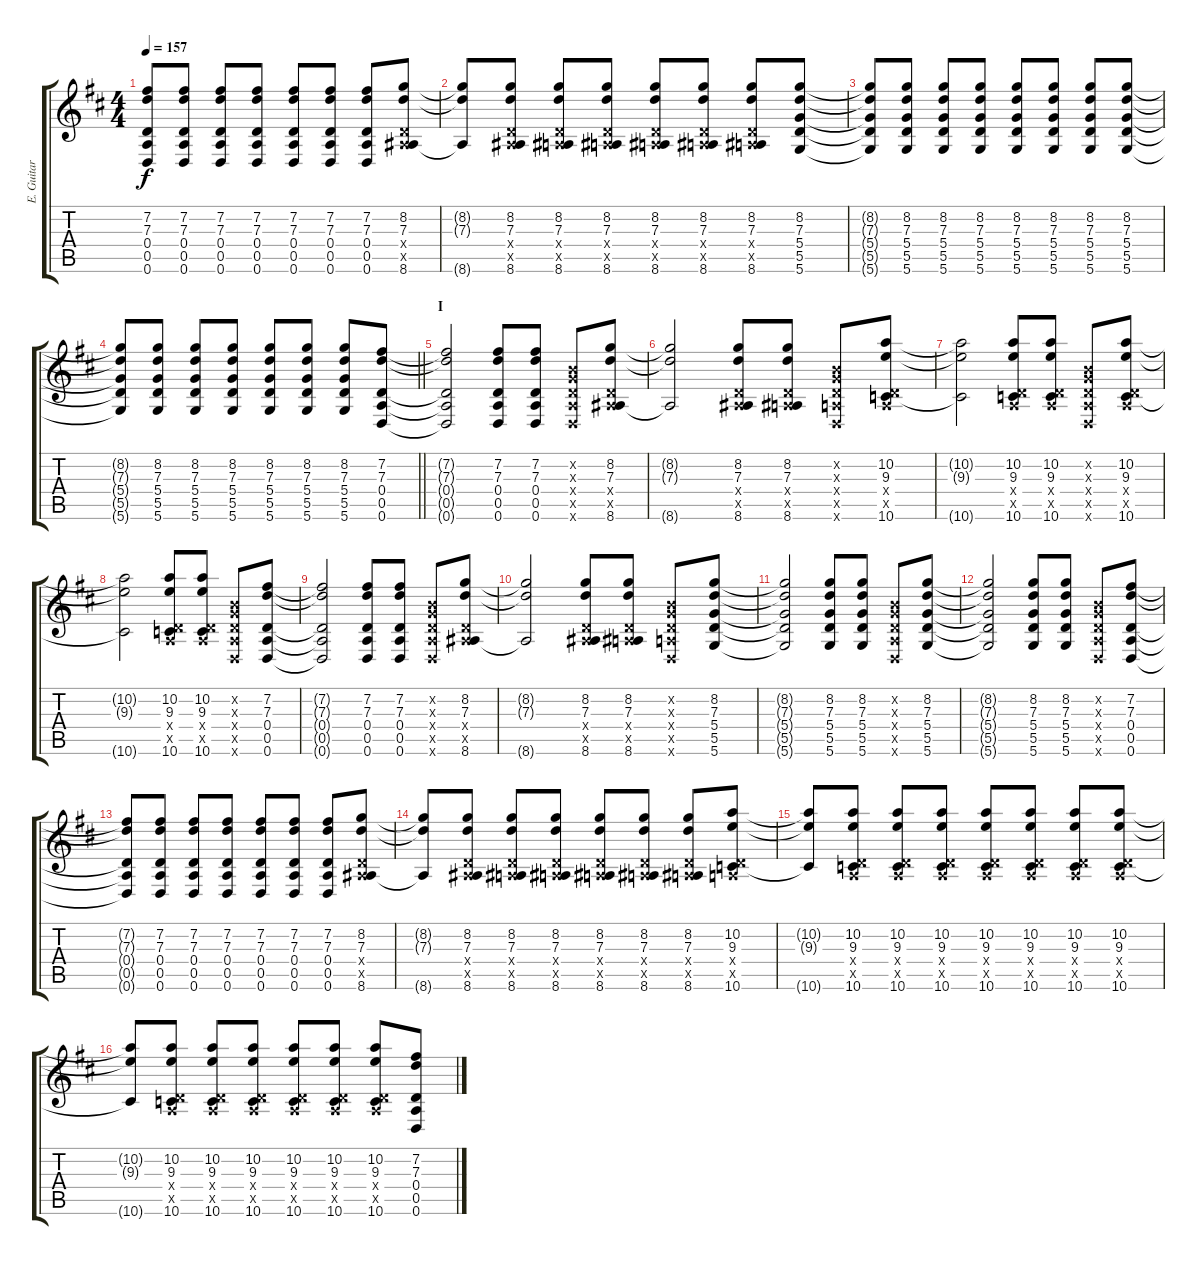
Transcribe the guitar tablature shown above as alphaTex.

\track ("E. Guitar I" "E. Guitar ") {instrument overdrivenguitar}
\staff {score tabs}
\tuning (E4 B3 G3 D3 A2 D2) {hide}
\ts (4 4)
\tempo 157
\clef g2
\ks d
(7.2{t} 7.3{t} 0.4{t} 0.5{t} 0.6{t}).8{dy f} (7.2 7.3 0.4 0.5 0.6).8 (7.2 7.3 0.4 0.5 0.6).8 (7.2 7.3 0.4 0.5 0.6).8 (7.2 7.3 0.4 0.5 0.6).8 (7.2 7.3 0.4 0.5 0.6).8 (7.2 7.3 0.4 0.5 0.6).8 (8.2 7.3 0.4{x} 0.5{x} 8.6).8 |
(8.2{t} 7.3{t} 8.6{t}).8 (8.2 7.3 0.4{x} 0.5{x} 8.6).8 (8.2 7.3 0.4{x} 0.5{x} 8.6).8 (8.2 7.3 0.4{x} 0.5{x} 8.6).8 (8.2 7.3 0.4{x} 0.5{x} 8.6).8 (8.2 7.3 0.4{x} 0.5{x} 8.6).8 (8.2 7.3 0.4{x} 0.5{x} 8.6).8 (8.2 7.3 5.4 5.5 5.6).8 |
(8.2{t} 7.3{t} 5.4{t} 5.5{t} 5.6{t}).8 (8.2 7.3 5.4 5.5 5.6).8 (8.2 7.3 5.4 5.5 5.6).8 (8.2 7.3 5.4 5.5 5.6).8 (8.2 7.3 5.4 5.5 5.6).8 (8.2 7.3 5.4 5.5 5.6).8 (8.2 7.3 5.4 5.5 5.6).8 (8.2 7.3 5.4 5.5 5.6).8 |
\barLineRight lightlight
(8.2{t} 7.3{t} 5.4{t} 5.5{t} 5.6{t}).8 (8.2 7.3 5.4 5.5 5.6).8 (8.2 7.3 5.4 5.5 5.6).8 (8.2 7.3 5.4 5.5 5.6).8 (8.2 7.3 5.4 5.5 5.6).8 (8.2 7.3 5.4 5.5 5.6).8 (8.2 7.3 5.4 5.5 5.6).8 (7.2 7.3 0.4 0.5 0.6).8 |
\section ("" "I")
(7.2{t} 7.3{t} 0.4{t} 0.5{t} 0.6{t}).2 (7.2 7.3 0.4 0.5 0.6).8 (7.2 7.3 0.4 0.5 0.6).8 (0.2{x} 0.3{x} 0.4{x} 0.5{x} 0.6{x}).8 (8.2 7.3 0.4{x} 0.5{x} 8.6).8 |
(8.2{t} 7.3{t} 8.6{t}).2 (8.2 7.3 0.4{x} 0.5{x} 8.6).8 (8.2 7.3 0.4{x} 0.5{x} 8.6).8 (0.2{x} 0.3{x} 0.4{x} 0.5{x} 0.6{x}).8 (10.2 9.3 0.4{x} 0.5{x} 10.6).8 |
(10.2{t} 9.3{t} 10.6{t}).2 (10.2 9.3 0.4{x} 0.5{x} 10.6).8 (10.2 9.3 0.4{x} 0.5{x} 10.6).8 (0.2{x} 0.3{x} 0.4{x} 0.5{x} 0.6{x}).8 (10.2 9.3 0.4{x} 0.5{x} 10.6).8 |
(10.2{t} 9.3{t} 10.6{t}).2 (10.2 9.3 0.4{x} 0.5{x} 10.6).8 (10.2 9.3 0.4{x} 0.5{x} 10.6).8 (0.2{x} 0.3{x} 0.4{x} 0.5{x} 0.6{x}).8 (7.2 7.3 0.4 0.5 0.6).8 |
(7.2{t} 7.3{t} 0.4{t} 0.5{t} 0.6{t}).2 (7.2 7.3 0.4 0.5 0.6).8 (7.2 7.3 0.4 0.5 0.6).8 (0.2{x} 0.3{x} 0.4{x} 0.5{x} 0.6{x}).8 (8.2 7.3 0.4{x} 0.5{x} 8.6).8 |
(8.2{t} 7.3{t} 8.6{t}).2 (8.2 7.3 0.4{x} 0.5{x} 8.6).8 (8.2 7.3 0.4{x} 0.5{x} 8.6).8 (0.2{x} 0.3{x} 0.4{x} 0.5{x} 0.6{x}).8 (8.2 7.3 5.4 5.5 5.6).8 |
(8.2{t} 7.3{t} 5.4{t} 5.5{t} 5.6{t}).2 (8.2 7.3 5.4 5.5 5.6).8 (8.2 7.3 5.4 5.5 5.6).8 (0.2{x} 0.3{x} 0.4{x} 0.5{x} 0.6{x}).8 (8.2 7.3 5.4 5.5 5.6).8 |
(8.2{t} 7.3{t} 5.4{t} 5.5{t} 5.6{t}).2 (8.2 7.3 5.4 5.5 5.6).8 (8.2 7.3 5.4 5.5 5.6).8 (0.2{x} 0.3{x} 0.4{x} 0.5{x} 0.6{x}).8 (7.2 7.3 0.4 0.5 0.6).8 |
(7.2{t} 7.3{t} 0.4{t} 0.5{t} 0.6{t}).8 (7.2 7.3 0.4 0.5 0.6).8 (7.2 7.3 0.4 0.5 0.6).8 (7.2 7.3 0.4 0.5 0.6).8 (7.2 7.3 0.4 0.5 0.6).8 (7.2 7.3 0.4 0.5 0.6).8 (7.2 7.3 0.4 0.5 0.6).8 (8.2 7.3 0.4{x} 0.5{x} 8.6).8 |
(8.2{t} 7.3{t} 8.6{t}).8 (8.2 7.3 0.4{x} 0.5{x} 8.6).8 (8.2 7.3 0.4{x} 0.5{x} 8.6).8 (8.2 7.3 0.4{x} 0.5{x} 8.6).8 (8.2 7.3 0.4{x} 0.5{x} 8.6).8 (8.2 7.3 0.4{x} 0.5{x} 8.6).8 (8.2 7.3 0.4{x} 0.5{x} 8.6).8 (10.2 9.3 0.4{x} 0.5{x} 10.6).8 |
(10.2{t} 9.3{t} 10.6{t}).8 (10.2 9.3 0.4{x} 0.5{x} 10.6).8 (10.2 9.3 0.4{x} 0.5{x} 10.6).8 (10.2 9.3 0.4{x} 0.5{x} 10.6).8 (10.2 9.3 0.4{x} 0.5{x} 10.6).8 (10.2 9.3 0.4{x} 0.5{x} 10.6).8 (10.2 9.3 0.4{x} 0.5{x} 10.6).8 (10.2 9.3 0.4{x} 0.5{x} 10.6).8 |
(10.2{t} 9.3{t} 10.6{t}).8 (10.2 9.3 0.4{x} 0.5{x} 10.6).8 (10.2 9.3 0.4{x} 0.5{x} 10.6).8 (10.2 9.3 0.4{x} 0.5{x} 10.6).8 (10.2 9.3 0.4{x} 0.5{x} 10.6).8 (10.2 9.3 0.4{x} 0.5{x} 10.6).8 (10.2 9.3 0.4{x} 0.5{x} 10.6).8 (7.2 7.3 0.4 0.5 0.6).8
